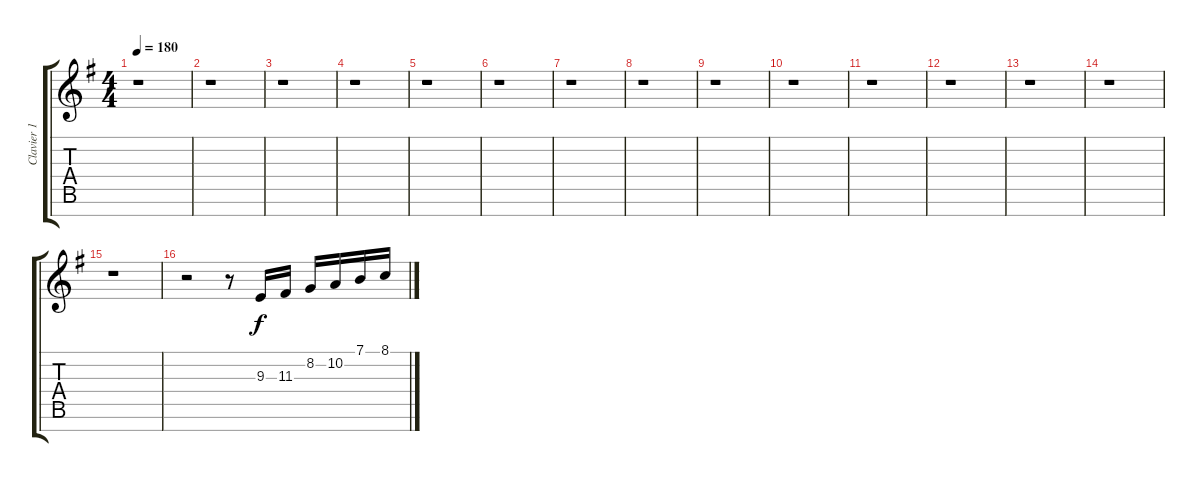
\track ("Clavier 1" "Clavier 1") {instrument stringensemble1}
\staff {score tabs}
\tuning (E4 B3 G3 D3 A2 E2 B1) {hide}
\ts (4 4)
\tempo 180
\clef g2
\ks g
r.1{dy f instrument stringensemble1} |
r.1 |
r.1 |
r.1 |
r.1 |
r.1 |
r.1 |
r.1 |
r.1 |
r.1 |
r.1 |
r.1 |
r.1 |
r.1 |
r.1 |
r.2 r.8 9.3.16 11.3.16 8.2.16 10.2.16 7.1.16 8.1.16
